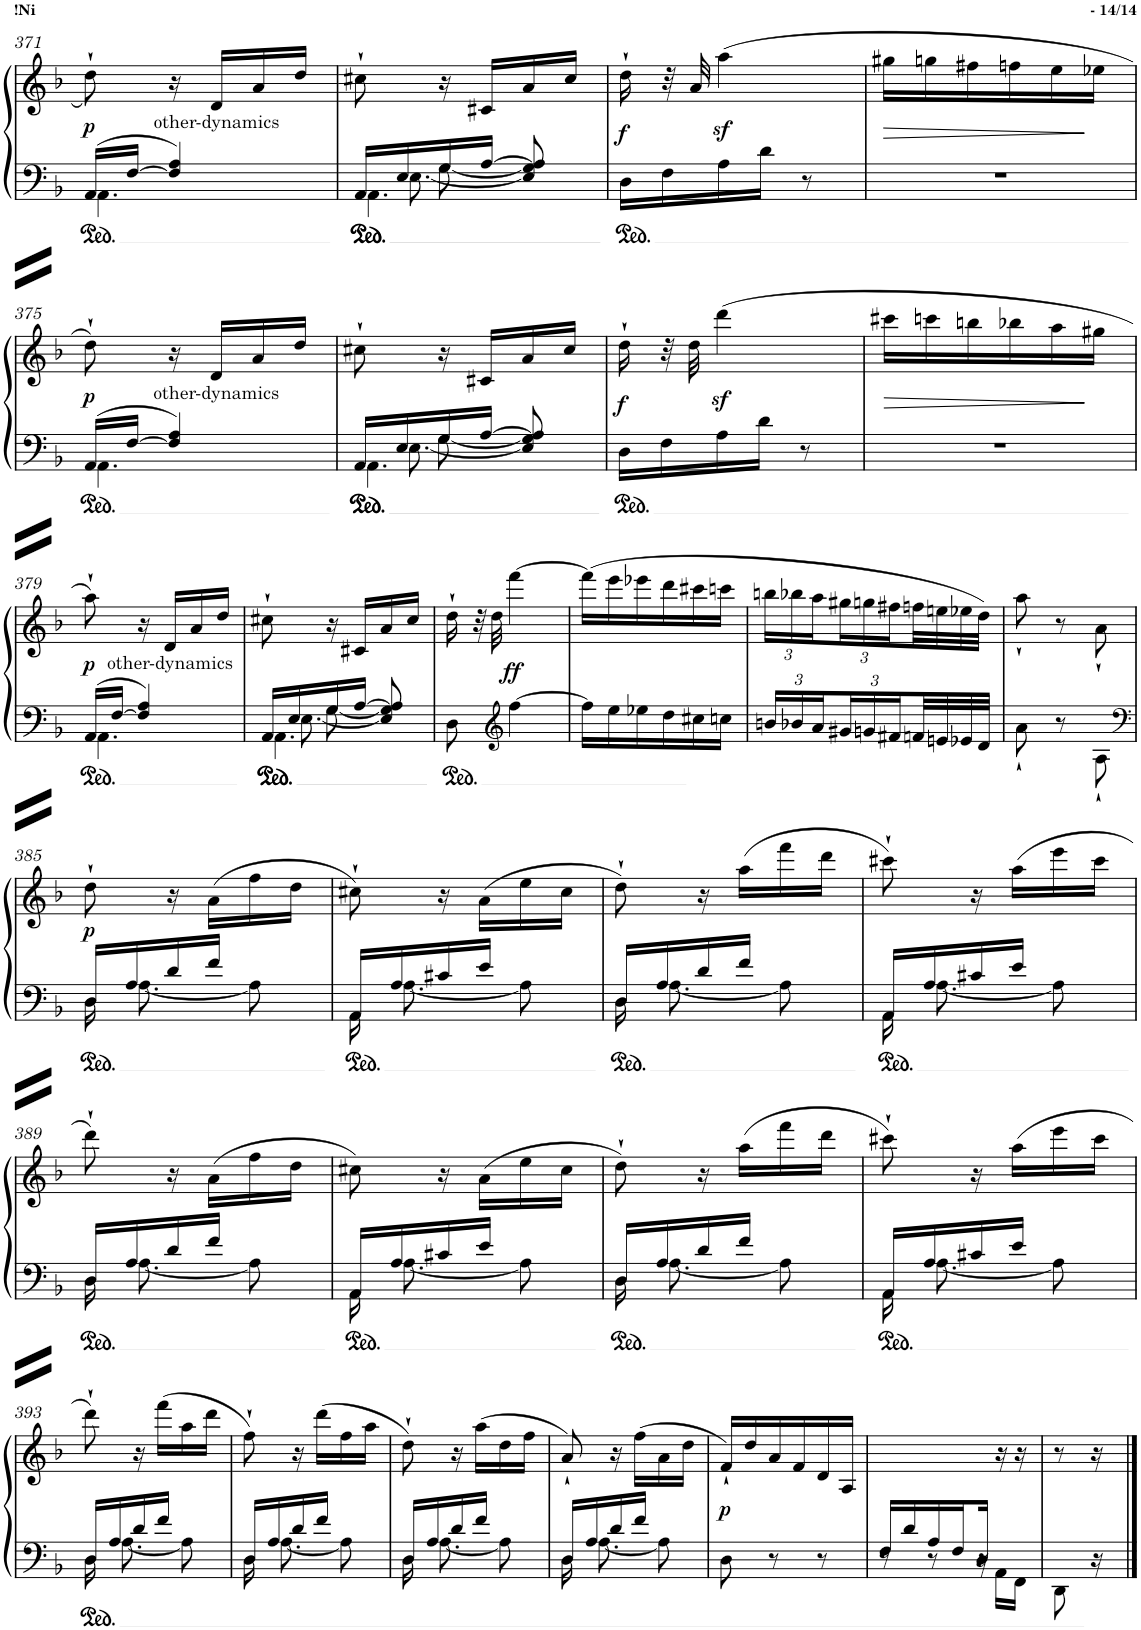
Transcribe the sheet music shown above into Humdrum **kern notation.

**kern	**kern	**dynam
*part1	*part1	*part1
*staff2	*staff1	*staff1/2
*I"Piano	*	*
*I'Pno	*	*
!!LO:PB:g=z
*clefF4	*clefG2	*
*k[b-]	*k[b-]	*
*M3/8	*M3/8	*
=371	=371	=371
*^	*	*
!	!	!	!LO:DY:b
16AA/LL	4.AA\	8dd'`\	p
[16F/JJ	.	.	.
4F/] 4A/	.	16r	.
!	!	!	!LO:DY:b
.	.	16d/LL	other-dynamics
.	.	16a/	.
.	.	16dd/JJ	.
=372	=372	=372	=372
*^	*^	*	*
16AA/LL	4.AA\	16ryy	8ryy	8cc#X`\	.
16E/	.	[8.E\	.	.	.
16G/	.	.	[8G\	16r	.
[16A/JJ	.	.	.	16c#X/LL	.
8E/] 8G/] 8A/]	.	8ryy	8ryy	16a/	.
.	.	.	.	16cc#/JJ	.
*v	*v	*v	*v	*	*
=373	=373	=373
!	!	!LO:DY:b
16D\LL	16dd'`\	f
16F\	32r	.
.	32a/	.
16A\	(4aaz<\	.
16d\JJ	.	.
8r	.	.
=374	=374	=374
!	!	!LO:HP:b
4.r	16gg#X\LL	>
.	16ggn\	.
.	16ff#X\	.
.	16ffn\	.
.	16ee\	.
.	16ee-X\JJ	]
!!LO:LB:g=z
=375	=375	=375
*^	*	*
!	!	!	!LO:DY:b
16AA/LL	4.AA\	8dd'`\)	p
[16F/JJ	.	.	.
4F/] 4A/	.	16r	.
!	!	!	!LO:DY:b
.	.	16d/LL	other-dynamics
.	.	16a/	.
.	.	16dd/JJ	.
=376	=376	=376	=376
*^	*^	*	*
16AA/LL	4.AA\	16ryy	8ryy	8cc#X`\	.
16E/	.	[8.E\	.	.	.
16G/	.	.	[8G\	16r	.
[16A/JJ	.	.	.	16c#X/LL	.
8E/] 8G/] 8A/]	.	8ryy	8ryy	16a/	.
.	.	.	.	16cc#/JJ	.
*v	*v	*v	*v	*	*
=377	=377	=377
!	!	!LO:DY:b
16D\LL	16dd'`\	f
16F\	32r	.
.	32dd\	.
16A\	(4dddz<\	.
16d\JJ	.	.
8r	.	.
=378	=378	=378
!	!	!LO:HP:b
4.r	16ccc#X\LL	>
.	16cccn\	.
.	16bbn\	.
.	16bb-X\	.
.	16aa\	.
.	16gg#X\JJ	]
!!LO:LB:g=z
=379	=379	=379
*^	*	*
!	!	!	!LO:DY:b
16AA/LL	4.AA\	8aa'`\)	p
[16F/JJ	.	.	.
4F/] 4A/	.	16r	.
!	!	!	!LO:DY:b
.	.	16d/LL	other-dynamics
.	.	16a/	.
.	.	16dd/JJ	.
=380	=380	=380	=380
*^	*^	*	*
16AA/LL	4.AA\	16ryy	8ryy	8cc#X`\	.
16E/	.	[8.E\	.	.	.
16G/	.	.	[8G\	16r	.
[16A/JJ	.	.	.	16c#X/LL	.
8E/] 8G/] 8A/]	.	8ryy	8ryy	16a/	.
.	.	.	.	16cc#/JJ	.
*v	*v	*v	*v	*	*
=381	=381	=381
8D\	16dd'`\	.
.	32r	.
.	32dd\	.
*clefG2	*	*
!	!	!LO:DY:b
[4ff\	[4fff\	ff
=382	=382	=382
16ff\LL]	(16fff\LL]	.
16ee\	16eee\	.
16ee-X\	16eee-X\	.
16dd\	16ddd\	.
16cc#X\	16ccc#X\	.
16ccn\JJ	16cccn\JJ	.
=383	=383	=383
*Xbrackettup	*Xbrackettup	*
24bn/LL	24bbn\LL	.
24b-X/	24bb-X\	.
24a/	24aa\	.
24g#X/	24gg#X\	.
24gn/	24ggn\	.
24f#X/	24ff#X\	.
32fn/L	32ffn\L	.
32en/	32een\	.
32e-X/	32ee-X\	.
32d/JJJ	32dd\JJJ)	.
=384	=384	=384
*^	*^	*
8ryy	8a'`\	8ryy	8aa'`\	.
8r	8ryy	8r	8ryy	.
8ryy	8A'`\	8ryy	8a'`\	.
*	*	*v	*v	*
!!LO:LB:g=z
=385	=385	=385	=385
*clefF4	*	*	*
*	*	*^	*
!	!	!	!	!LO:DY:b
*	*	*v	*v	*
16D/LL	16D\	8dd'`\	p
16A/	[8.A\	.	.
16d/	.	16r	.
16f/JJ	.	(16a\LL	.
8ryy	8A\]	16ff\	.
.	.	16dd\JJ	.
=386	=386	=386	=386
16AA/LL	16AA\	8cc#X'`\)	.
16A/	[8.A\	.	.
16c#X/	.	16r	.
16e/JJ	.	(16a\LL	.
8ryy	8A\]	16ee\	.
.	.	16cc#\JJ	.
=387	=387	=387	=387
16D/LL	16D\	8dd'`\)	.
16A/	[8.A\	.	.
16d/	.	16r	.
16f/JJ	.	(16aa\LL	.
8ryy	8A\]	16fff\	.
.	.	16ddd\JJ	.
=388	=388	=388	=388
16AA/LL	16AA\	8ccc#X'`\)	.
16A/	[8.A\	.	.
16c#X/	.	16r	.
16e/JJ	.	(16aa\LL	.
8ryy	8A\]	16eee\	.
.	.	16ccc#\JJ	.
!!LO:LB:g=z
=389	=389	=389	=389
16D/LL	16D\	8ddd'`\)	.
16A/	[8.A\	.	.
16d/	.	16r	.
16f/JJ	.	(16a\LL	.
8ryy	8A\]	16ff\	.
.	.	16dd\JJ	.
=390	=390	=390	=390
16AA/LL	16AA\	8cc#X\)	.
16A/	[8.A\	.	.
16c#X/	.	16r	.
16e/JJ	.	(16a\LL	.
8ryy	8A\]	16ee\	.
.	.	16cc#\JJ	.
=391	=391	=391	=391
16D/LL	16D\	8dd'`\)	.
16A/	[8.A\	.	.
16d/	.	16r	.
16f/JJ	.	(16aa\LL	.
8ryy	8A\]	16fff\	.
.	.	16ddd\JJ	.
=392	=392	=392	=392
16AA/LL	16AA\	8ccc#X'`\)	.
16A/	[8.A\	.	.
16c#X/	.	16r	.
16e/JJ	.	(16aa\LL	.
8ryy	8A\]	16eee\	.
.	.	16ccc#\JJ	.
!!LO:LB:g=z
=393	=393	=393	=393
16D/LL	16D\	8ddd'`\)	.
16A/	[8.A\	.	.
16d/	.	16r	.
16f/JJ	.	(16fff\LL	.
8ryy	8A\]	16aa\	.
.	.	16ddd\JJ	.
=394	=394	=394	=394
16D/LL	16D\	8ff'`\)	.
16A/	[8.A\	.	.
16d/	.	16r	.
16f/JJ	.	(16ddd\LL	.
8ryy	8A\]	16ff\	.
.	.	16aa\JJ	.
=395	=395	=395	=395
16D/LL	16D\	8dd'`\)	.
16A/	[8.A\	.	.
16d/	.	16r	.
16f/JJ	.	(16aa\LL	.
8ryy	8A\]	16dd\	.
.	.	16ff\JJ	.
=396	=396	=396	=396
16D/LL	16D\	8a'`/)	.
16A/	[8.A\	.	.
16d/	.	16r	.
16f/JJ	.	(16ff\LL	.
8ryy	8A\]	16a\	.
.	.	16dd\JJ	.
*v	*v	*	*
=397	=397	=397
!	!	!LO:DY:b
8D\	16f'`/LL)	p
.	16dd/	.
8r	16a/	.
.	16f/	.
8r	16d/	.
.	16A/JJ	.
=398	=398	=398
*^	*	*
16F/LL	8r	24%7ryy	.
16d/	.	.	.
16A/	8r	.	.
16F/	.	.	.
*Xtuplet	*	*	*
24D/JJ	24r	.	.
12ryy	24AA\LL	24r	.
.	24FF\JJ	24r	.
*v	*v	*	*
=399	=399	=399
8DD\	8r	.
12.r	12.r	.
==	==	==
*-	*-	*-
